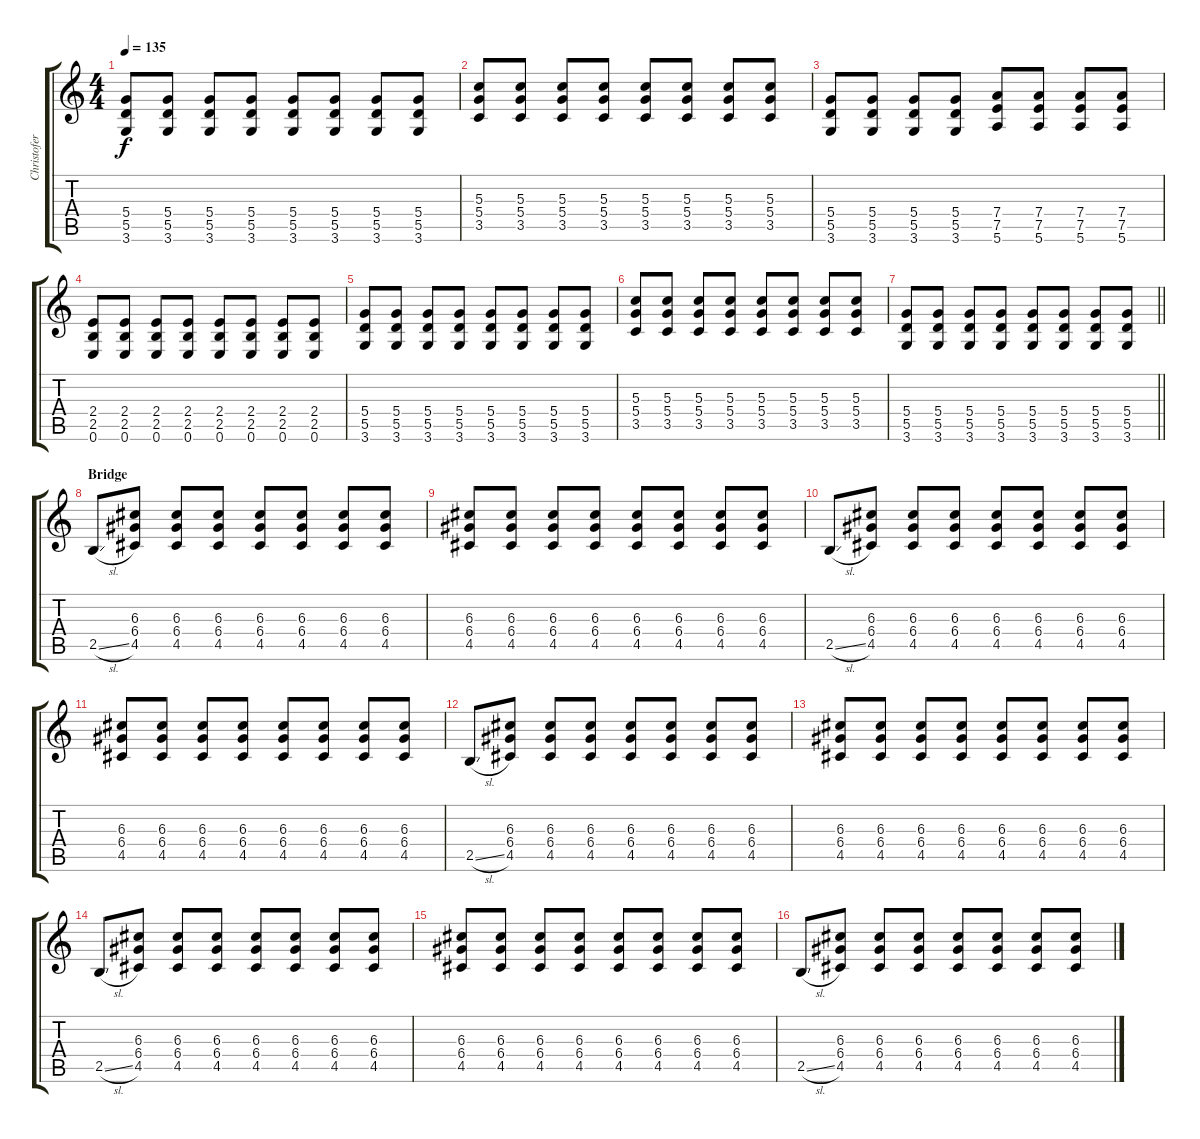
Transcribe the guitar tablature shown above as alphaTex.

\track ("Christofer Johnsson" "Christofer") {instrument distortionguitar}
\staff {score tabs}
\tuning (E4 B3 G3 D3 A2 E2) {hide}
\ts (4 4)
\tempo 135
\clef g2
\ks c
(5.4 5.5 3.6).8{dy f} (5.4 5.5 3.6).8 (5.4 5.5 3.6).8 (5.4 5.5 3.6).8 (5.4 5.5 3.6).8 (5.4 5.5 3.6).8 (5.4 5.5 3.6).8 (5.4 5.5 3.6).8 |
(5.3 5.4 3.5).8 (5.3 5.4 3.5).8 (5.3 5.4 3.5).8 (5.3 5.4 3.5).8 (5.3 5.4 3.5).8 (5.3 5.4 3.5).8 (5.3 5.4 3.5).8 (5.3 5.4 3.5).8 |
(5.4 5.5 3.6).8 (5.4 5.5 3.6).8 (5.4 5.5 3.6).8 (5.4 5.5 3.6).8 (7.4 7.5 5.6).8 (7.4 7.5 5.6).8 (7.4 7.5 5.6).8 (7.4 7.5 5.6).8 |
(2.4 2.5 0.6).8 (2.4 2.5 0.6).8 (2.4 2.5 0.6).8 (2.4 2.5 0.6).8 (2.4 2.5 0.6).8 (2.4 2.5 0.6).8 (2.4 2.5 0.6).8 (2.4 2.5 0.6).8 |
(5.4 5.5 3.6).8 (5.4 5.5 3.6).8 (5.4 5.5 3.6).8 (5.4 5.5 3.6).8 (5.4 5.5 3.6).8 (5.4 5.5 3.6).8 (5.4 5.5 3.6).8 (5.4 5.5 3.6).8 |
(5.3 5.4 3.5).8 (5.3 5.4 3.5).8 (5.3 5.4 3.5).8 (5.3 5.4 3.5).8 (5.3 5.4 3.5).8 (5.3 5.4 3.5).8 (5.3 5.4 3.5).8 (5.3 5.4 3.5).8 |
\barLineRight lightlight
(5.4 5.5 3.6).8 (5.4 5.5 3.6).8 (5.4 5.5 3.6).8 (5.4 5.5 3.6).8 (5.4 5.5 3.6).8 (5.4 5.5 3.6).8 (5.4 5.5 3.6).8 (5.4 5.5 3.6).8 |
\section ("" "Bridge")
2.5{sl}.8 (6.3 6.4 4.5).8 (6.3 6.4 4.5).8 (6.3 6.4 4.5).8 (6.3 6.4 4.5).8 (6.3 6.4 4.5).8 (6.3 6.4 4.5).8 (6.3 6.4 4.5).8 |
(6.3 6.4 4.5).8 (6.3 6.4 4.5).8 (6.3 6.4 4.5).8 (6.3 6.4 4.5).8 (6.3 6.4 4.5).8 (6.3 6.4 4.5).8 (6.3 6.4 4.5).8 (6.3 6.4 4.5).8 |
2.5{sl}.8 (6.3 6.4 4.5).8 (6.3 6.4 4.5).8 (6.3 6.4 4.5).8 (6.3 6.4 4.5).8 (6.3 6.4 4.5).8 (6.3 6.4 4.5).8 (6.3 6.4 4.5).8 |
(6.3 6.4 4.5).8 (6.3 6.4 4.5).8 (6.3 6.4 4.5).8 (6.3 6.4 4.5).8 (6.3 6.4 4.5).8 (6.3 6.4 4.5).8 (6.3 6.4 4.5).8 (6.3 6.4 4.5).8 |
2.5{sl}.8 (6.3 6.4 4.5).8 (6.3 6.4 4.5).8 (6.3 6.4 4.5).8 (6.3 6.4 4.5).8 (6.3 6.4 4.5).8 (6.3 6.4 4.5).8 (6.3 6.4 4.5).8 |
(6.3 6.4 4.5).8 (6.3 6.4 4.5).8 (6.3 6.4 4.5).8 (6.3 6.4 4.5).8 (6.3 6.4 4.5).8 (6.3 6.4 4.5).8 (6.3 6.4 4.5).8 (6.3 6.4 4.5).8 |
2.5{sl}.8 (6.3 6.4 4.5).8 (6.3 6.4 4.5).8 (6.3 6.4 4.5).8 (6.3 6.4 4.5).8 (6.3 6.4 4.5).8 (6.3 6.4 4.5).8 (6.3 6.4 4.5).8 |
(6.3 6.4 4.5).8 (6.3 6.4 4.5).8 (6.3 6.4 4.5).8 (6.3 6.4 4.5).8 (6.3 6.4 4.5).8 (6.3 6.4 4.5).8 (6.3 6.4 4.5).8 (6.3 6.4 4.5).8 |
2.5{sl}.8 (6.3 6.4 4.5).8 (6.3 6.4 4.5).8 (6.3 6.4 4.5).8 (6.3 6.4 4.5).8 (6.3 6.4 4.5).8 (6.3 6.4 4.5).8 (6.3 6.4 4.5).8
